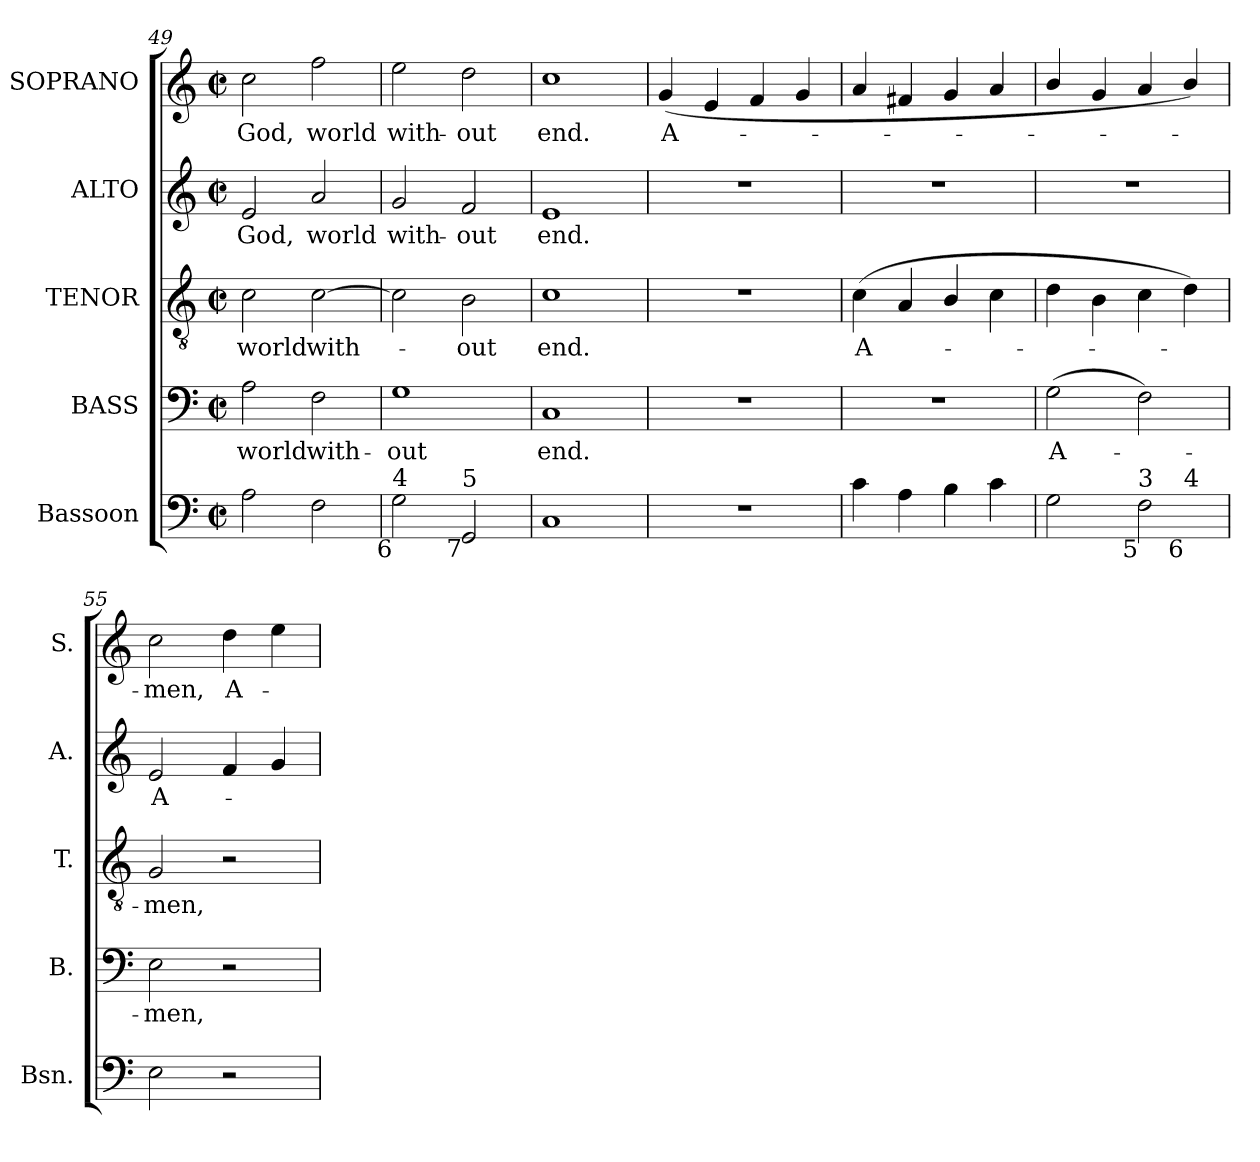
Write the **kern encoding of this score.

**kern	**kern	**text	**kern	**text	**kern	**text	**kern	**text
*part5	*part4	*part4	*part3	*part3	*part2	*part2	*part1	*part1
*staff5	*staff4	*staff4	*staff3	*staff3	*staff2	*staff2	*staff1	*staff1
*I"Bassoon	*I"BASS	*	*I"TENOR	*	*I"ALTO	*	*I"SOPRANO	*
*I'Bsn.	*I'B.	*	*I'T.	*	*I'A.	*	*I'S.	*
*clefF4	*clefF4	*	*clefGv2	*	*clefG2	*	*clefG2	*
*	*	*	*ITrd7c12	*	*	*	*	*
*k[]	*k[]	*	*k[]	*	*k[]	*	*k[]	*
*C:	*C:	*	*C:	*	*C:	*	*C:	*
*M2/2	*M2/2	*	*M2/2	*	*M2/2	*	*M2/2	*
*met(c|)	*met(c|)	*	*met(c|)	*	*met(c|)	*	*met(c|)	*
=49	=49	=49	=49	=49	=49	=49	=49	=49
!	!	!LO:LY:b:color=#000000	!	!	!	!	!	!
!	!	!	!	!LO:LY:b:color=#000000	!	!	!	!
!	!	!	!	!	!	!LO:LY:b:color=#000000	!	!
!	!	!	!	!	!	!	!	!LO:LY:b:color=#000000
2Ai\	2Ai\	world	2Ci\	world	2ei/	God,	2cci\	God,
!	!	!LO:LY:b:color=#000000	!	!	!	!	!	!
!	!	!	!	!LO:LY:b:color=#000000	!	!	!	!
!	!	!	!	!	!	!LO:LY:b:color=#000000	!	!
!	!	!	!	!	!	!	!	!LO:LY:b:color=#000000
2Fi\	2Fi\	with-	[2Ci\	with-	2ai/	world	2ffi\	world
=50	=50	=50	=50	=50	=50	=50	=50	=50
!	!	!LO:LY:b:color=#000000	!	!	!	!	!	!
!	!	!	!	!	!	!LO:LY:b:color=#000000	!	!
!LO:TX:b:rj:t=6	!	!	!	!	!	!	!	!
!LO:TX:t=4	!	!	!	!	!	!	!	!
!	!	!	!	!	!	!	!	!LO:LY:b:color=#000000
2Gi\	1Gi	-out	2Ci\]	.	2gi/	with-	2eei\	with-
!	!	!	!	!LO:LY:b:color=#000000	!	!	!	!
!	!	!	!	!	!	!LO:LY:b:color=#000000	!	!
!LO:TX:b:rj:t=7	!	!	!	!	!	!	!	!
!LO:TX:t=5	!	!	!	!	!	!	!	!
!	!	!	!	!	!	!	!	!LO:LY:b:color=#000000
2GGi/	.	.	2BBi\	-out	2fi/	-out	2ddi\	-out
=51	=51	=51	=51	=51	=51	=51	=51	=51
!	!	!LO:LY:b:color=#000000	!	!	!	!	!	!
!	!	!	!	!LO:LY:b:color=#000000	!	!	!	!
!	!	!	!	!	!	!LO:LY:b:color=#000000	!	!
!	!	!	!	!	!	!	!	!LO:LY:b:color=#000000
1Ci	1Ci	end.	1Ci	end.	1ei	end.	1cci	end.
=52	=52	=52	=52	=52	=52	=52	=52	=52
!	!	!	!	!	!	!	!	!LO:LY:b:color=#000000
1r	1r	.	1r	.	1r	.	(4gi/	A-
.	.	.	.	.	.	.	4ei/	.
.	.	.	.	.	.	.	4fi/	.
.	.	.	.	.	.	.	4gi/	.
=53	=53	=53	=53	=53	=53	=53	=53	=53
!	!	!	!	!LO:LY:b:color=#000000	!	!	!	!
4ci\	1r	.	(4Ci\	A-	1r	.	4ai/	.
4Ai\	.	.	4AAi/	.	.	.	4f#Xi/	.
4Bi\	.	.	4BBi/	.	.	.	4gi/	.
4ci\	.	.	4Ci\	.	.	.	4ai/	.
!!LO:LB:g=z
=54	=54	=54	=54	=54	=54	=54	=54	=54
!LO:TX:b:t=Notes&colon;	!	!	!	!	!	!	!	!
!LO:TX:t=The original order of parts is Tenor - [Alto] - Treble - [Bass] - [Instrumental bass] , with the alto part given in the	!	!	!	!	!	!	!	!
!LO:TX:t=treble clef an octave above sounding pitch.	!	!	!	!	!	!	!	!
!	!	!LO:LY:b:color=#000000	!	!	!	!	!	!
*^	*	*	*	*	*	*	*	*
2Gi\	2.ryy	(2Gi\	A-	4Di\	.	1r	.	4bi/	.
.	.	.	.	4BBi\	.	.	.	4gi/	.
!LO:TX:b:rj:t=5	!	!	!	!	!	!	!	!	!
!LO:TX:t=3	!	!	!	!	!	!	!	!	!
2Fi\	.	2Fi\)	.	4Ci\	.	.	.	4ai/	.
!	!LO:TX:b:rj:t=6	!	!	!	!	!	!	!	!
!	!LO:TX:t=4	!	!	!	!	!	!	!	!
.	4ryy	.	.	4Di\)	.	.	.	4bi/)	.
*v	*v	*	*	*	*	*	*	*	*
=55	=55	=55	=55	=55	=55	=55	=55	=55
*^	*	*	*	*	*	*	*	*
!	!	!	!LO:LY:b:color=#000000	!	!	!	!	!	!
*v	*v	*	*	*	*	*	*	*	*
*^	*	*	*	*	*	*	*	*
!	!	!	!	!	!LO:LY:b:color=#000000	!	!	!	!
*v	*v	*	*	*	*	*	*	*	*
*^	*	*	*	*	*	*	*	*
!	!	!	!	!	!	!	!LO:LY:b:color=#000000	!	!
*v	*v	*	*	*	*	*	*	*	*
*^	*	*	*	*	*	*	*	*
!LO:TX:b:rj:t=6	!	!	!	!	!	!	!	!	!
!	!	!	!	!	!	!	!	!	!LO:LY:b:color=#000000
*v	*v	*	*	*	*	*	*	*	*
2Ei\	2Ei\	-men,	2GGi/	-men,	2ei/	A-	2cci\	-men,
!	!	!	!	!	!	!	!	!LO:LY:b:color=#000000
2r	2r	.	2r	.	4fi/	.	4ddi\	A-
.	.	.	.	.	4gi/	.	4eei\	.
=	=	=	=	=	=	=	=	=
*-	*-	*-	*-	*-	*-	*-	*-	*-
